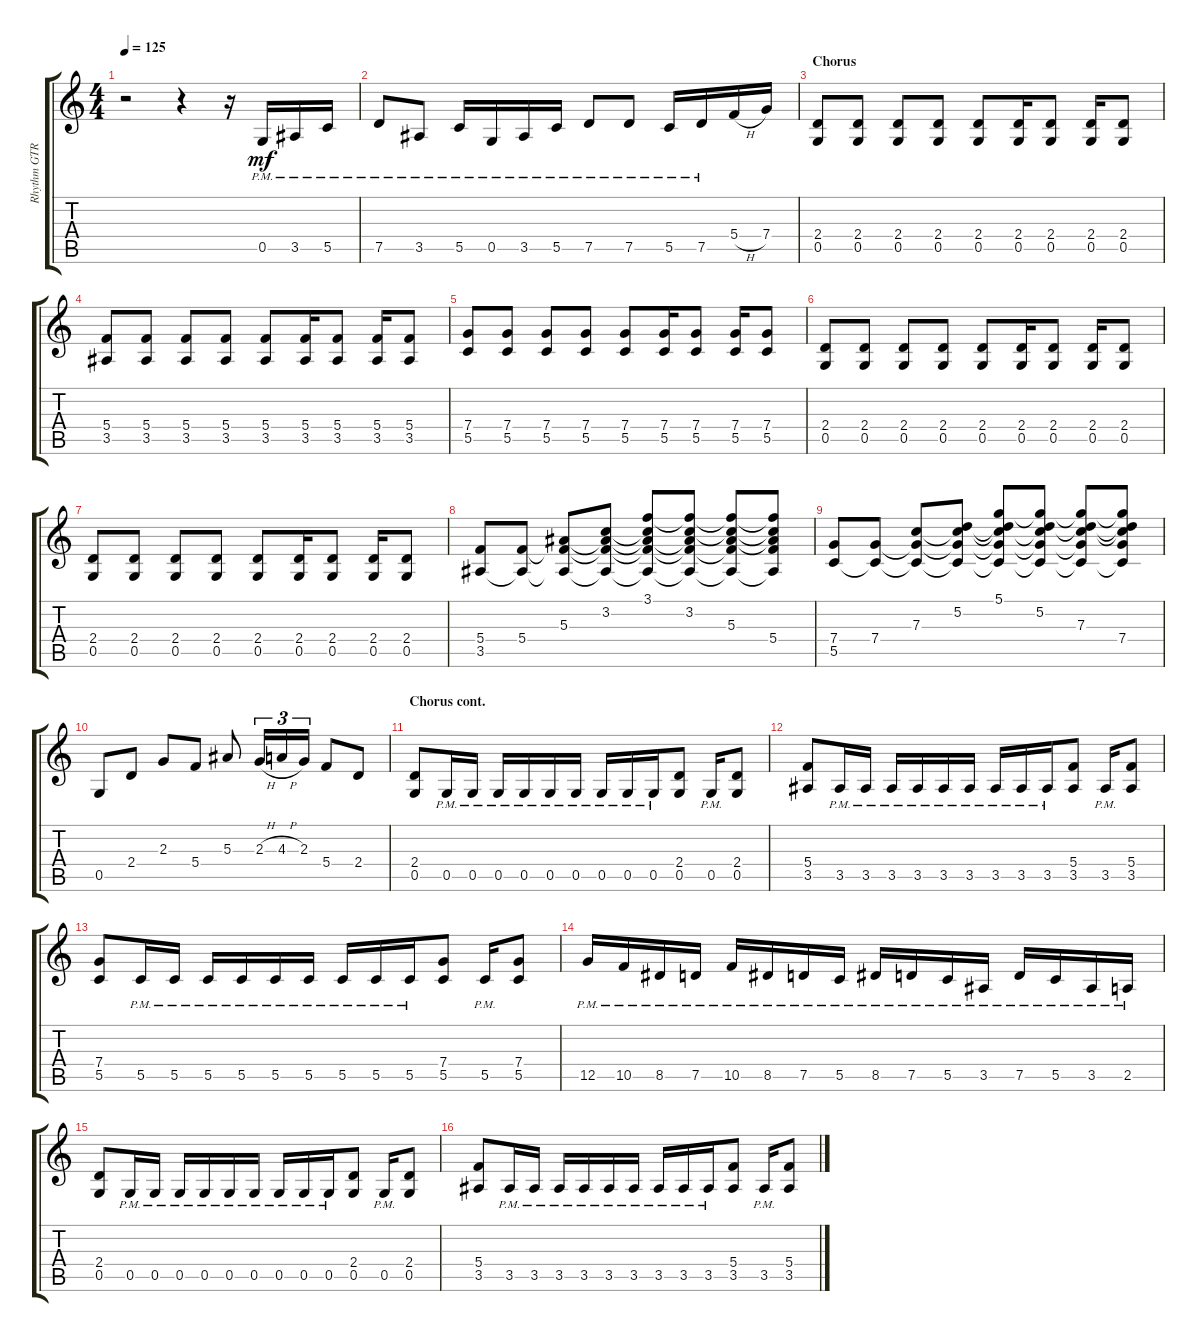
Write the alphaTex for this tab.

\track ("Rhythm GTR 2" "Rhythm GTR") {instrument distortionguitar}
\staff {score tabs}
\tuning (D4 A3 F3 C3 G2 C2) {hide}
\ts (4 4)
\tempo 125
\clef g2
\ks aminor
r.2{dy mf} r.4 r.16 0.5{pm}.16 3.5{pm}.16 5.5{pm}.16 |
7.5{pm}.8 3.5{pm}.8 5.5{pm}.16 0.5{pm}.16 3.5{pm}.16 5.5{pm}.16 7.5{pm}.8 7.5{pm}.8 5.5{pm}.16 7.5{pm}.16 5.4{h}.16 7.4.16 |
\section ("" "Chorus")
(2.4 0.5).8 (2.4 0.5).8 (2.4 0.5).8 (2.4 0.5).8 (2.4 0.5).8 (2.4 0.5).16 (2.4 0.5).8 (2.4 0.5).16 (2.4 0.5).8 |
(5.4 3.5).8 (5.4 3.5).8 (5.4 3.5).8 (5.4 3.5).8 (5.4 3.5).8 (5.4 3.5).16 (5.4 3.5).8 (5.4 3.5).16 (5.4 3.5).8 |
(7.4 5.5).8 (7.4 5.5).8 (7.4 5.5).8 (7.4 5.5).8 (7.4 5.5).8 (7.4 5.5).16 (7.4 5.5).8 (7.4 5.5).16 (7.4 5.5).8 |
(2.4 0.5).8 (2.4 0.5).8 (2.4 0.5).8 (2.4 0.5).8 (2.4 0.5).8 (2.4 0.5).16 (2.4 0.5).8 (2.4 0.5).16 (2.4 0.5).8 |
(2.4 0.5).8 (2.4 0.5).8 (2.4 0.5).8 (2.4 0.5).8 (2.4 0.5).8 (2.4 0.5).16 (2.4 0.5).8 (2.4 0.5).16 (2.4 0.5).8 |
(5.4 3.5).8 (5.4 3.5{t}).8 (5.3 5.4{t} 3.5{t}).8 (3.2 5.3{t} 5.4{t} 3.5{t}).8 (3.1 3.2{t} 5.3{t} 5.4{t} 3.5{t}).8 (3.1{t} 3.2 5.3{t} 5.4{t} 3.5{t}).8 (3.1{t} 3.2{t} 5.3 5.4{t} 3.5{t}).8 (3.1{t} 3.2{t} 5.3{t} 5.4 3.5{t}).8 |
(7.4 5.5).8 (7.4 5.5{t}).8 (7.3 7.4{t} 5.5{t}).8 (5.2 7.3{t} 7.4{t} 5.5{t}).8 (5.1 5.2{t} 7.3{t} 7.4{t} 5.5{t}).8 (5.1{t} 5.2 7.3{t} 7.4{t} 5.5{t}).8 (5.1{t} 5.2{t} 7.3 7.4{t} 5.5{t}).8 (5.1{t} 5.2{t} 7.3{t} 7.4 5.5{t}).8 |
0.5.8 2.4.8 2.3.8 5.4.8 5.3.8 2.3{h}.16{tu (3 2)} 4.3{h}.16{tu (3 2)} 2.3.16{tu (3 2)} 5.4.8 2.4.8 |
\section ("" "Chorus cont.")
(2.4 0.5).8 0.5{pm}.16 0.5{pm}.16 0.5{pm}.16 0.5{pm}.16 0.5{pm}.16 0.5{pm}.16 0.5{pm}.16 0.5{pm}.16 0.5{pm}.16 (2.4 0.5).8 0.5{pm}.16 (2.4 0.5).8 |
(5.4 3.5).8 3.5{pm}.16 3.5{pm}.16 3.5{pm}.16 3.5{pm}.16 3.5{pm}.16 3.5{pm}.16 3.5{pm}.16 3.5{pm}.16 3.5{pm}.16 (5.4 3.5).8 3.5{pm}.16 (5.4 3.5).8 |
(7.4 5.5).8 5.5{pm}.16 5.5{pm}.16 5.5{pm}.16 5.5{pm}.16 5.5{pm}.16 5.5{pm}.16 5.5{pm}.16 5.5{pm}.16 5.5{pm}.16 (7.4 5.5).8 5.5{pm}.16 (7.4 5.5).8 |
12.5{pm}.16 10.5{pm}.16 8.5{pm}.16 7.5{pm}.16 10.5{pm}.16 8.5{pm}.16 7.5{pm}.16 5.5{pm}.16 8.5{pm}.16 7.5{pm}.16 5.5{pm}.16 3.5{pm}.16 7.5{pm}.16 5.5{pm}.16 3.5{pm}.16 2.5{pm}.16 |
(2.4 0.5).8 0.5{pm}.16 0.5{pm}.16 0.5{pm}.16 0.5{pm}.16 0.5{pm}.16 0.5{pm}.16 0.5{pm}.16 0.5{pm}.16 0.5{pm}.16 (2.4 0.5).8 0.5{pm}.16 (2.4 0.5).8 |
(5.4 3.5).8 3.5{pm}.16 3.5{pm}.16 3.5{pm}.16 3.5{pm}.16 3.5{pm}.16 3.5{pm}.16 3.5{pm}.16 3.5{pm}.16 3.5{pm}.16 (5.4 3.5).8 3.5{pm}.16 (5.4 3.5).8
